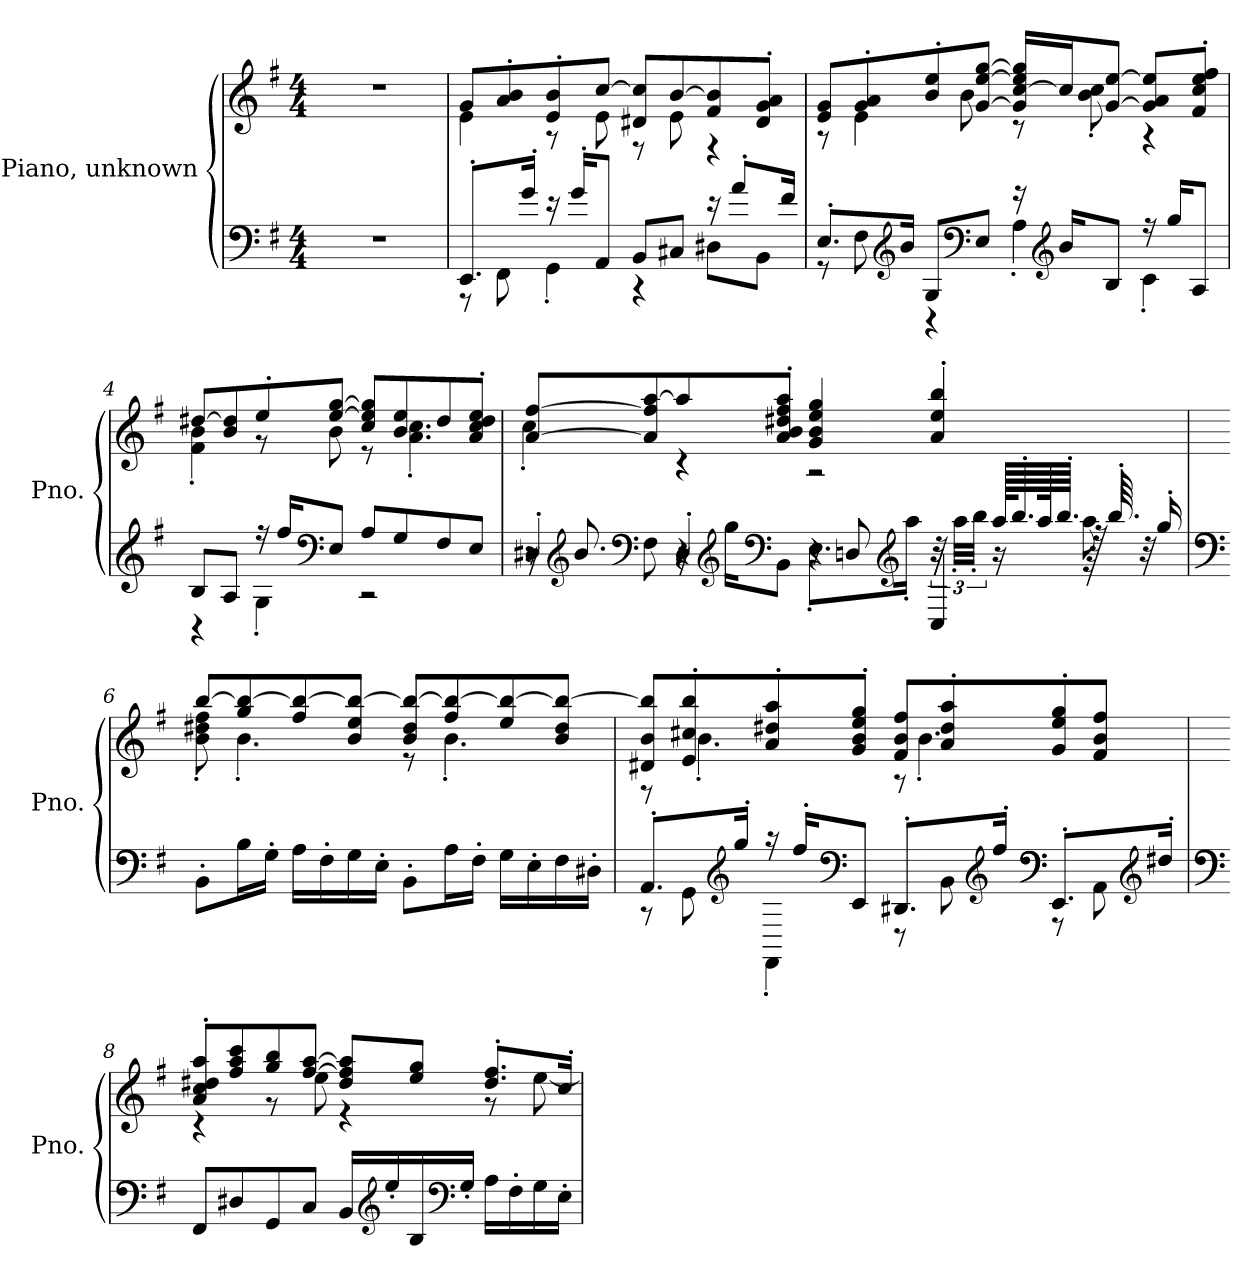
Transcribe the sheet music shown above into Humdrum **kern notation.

**kern	**kern
*part1	*part1
*staff2	*staff1
*I"Piano, unknown	*
*I'Pno.	*
*clefF4	*clefG2
*k[f#]	*k[f#]
*M4/4	*M4/4
*MM120	*MM120
=1	=1
1r	1r
=2	=2
*^	*^
8.EE'/L	8r	8g/L	4e\
.	8FF#\	8a/' 8b/'	.
16g'/Jk	.	.	.
16r	4GG'\	8e/' 8b/'	8r
16g'/KL	.	.	.
8AA/J	.	[8cc/J	8e\
8BB/L	4r	8d#X/ 8cc/]L	8r
8C#X/J	.	[8b/	8e\
16r	8D#X\L	8f#/ 8b/]	4r
8a'/L	.	.	.
.	8BB\J	8d#/' 8g/' 8a/'J	.
16f#/Jk	.	.	.
=3	=3	=3	=3
8.E'/L	8r	8e/ 8g/L	8r
.	8F#\	8g/' 8a/'	4e\
*clefG2	*	*	*
16b/Jk	.	.	.
8G/L	4r	8b/' 8ee/'	.
*clefF4	*	*	*
8E/J	.	[8g/ [8ee/ [8gg/J	8b\
16r	4A'\	16g/] [16cc/ 16ee/] 16gg/]LL	8r
*clefG2	*	*	*
16b/KL	.	16cc/J]	.
8B/J	.	[8g/ [8ee/J	8b\' 8cc\'
16r	4c'\	8g/] 8a/ 8ee/]L	4r
16gg/KL	.	.	.
8A/J	.	8f#/' 8cc/' 8ee/' 8ff#/'J	.
!!LO:LB:g=z	!!
=4	=4	=4	=4
8B/L	4r	[8dd#X/L	4f#\' 4b\'
8A/J	.	8b/ 8dd#/]	.
16r	4G'\	8ee'/	8r
16ff#/KL	.	.	.
*clefF4	*	*	*
8E/J	.	[8ee/ [8gg/J	8b\
8A/L	2r	8cc/ 8ee/] 8gg/]L	8r
8G/	.	8b/ 8ee/	4.a\' 4.cc\'
8F#/	.	8dd#/	.
8E/J	.	8a/' 8cc/' 8dd#/' 8ee/'J	.
!!LO:LB:g=z	!!
=5	=5	=5	=5
*	*^	*	*
4D#X'/	8r	16r	[8a/ [8ff#/L	4cc'\
*clefG2	*	*	*	*
.	.	8.b/	.	.
*clefF4	*	*	*	*
.	8F#\	.	8a/] 8ff#/] [8aa/	.
4D#'/	16r	4r	8aa/]	4r
*clefG2	*	*	*	*
.	16gg\KL	.	.	.
*clefF4	*	*	*	*
.	8BB\J	.	8a/' 8b/' 8dd#X/' 8ff#/' 8aa/'J	.
8r	8.E'\L	4r	4g/ 4b/ 4ee/ 4gg/	2r
8Dn/	.	.	.	.
*clefG2	*	*	*	*
.	16aa'\Jk	.	.	.
16r	48r	4C/	4a/' 4ee/' 4bb/'	.
.	48aa'\LLL	.	.	.
.	48bb'\JJJ	.	.	.
128aa/KLLLL	16r	.	.	.
64.bb'/	.	.	.	.
128aa/K	.	.	.	.
64.bb'/JJJJ	.	.	.	.
128r	8aa\	.	.	.
64.bb'/	.	.	.	.
32r	.	.	.	.
16gg'/	.	.	.	.
*v	*v	*v	*	*
!!LO:LB:g=z	!!
=6	=6	=6
*clefF4	*	*
8BB'\L	[8bb/L	8b\' 8dd#X\' 8ff#\'
16B\L	8gg/ 8bb/_	4.b'\
16G'\JJ	.	.
16A\LL	8ff#/ 8bb/_	.
16F#'\	.	.
16G\	8b/ 8ee/ 8bb/_J	.
16E'\JJ	.	.
8BB'\L	8b/ 8dd#/ 8bb/_L	8r
16A\L	8ff#/ 8bb/_	4.b'\
16F#'\JJ	.	.
16G\LL	8ee/ 8bb/_	.
16E'\	.	.
16F#\	8b/ 8dd#/ 8bb/_J	.
16D#X'\JJ	.	.
=7	=7	=7
*^	*	*
8.AA'/L	8r	8d#X/ 8b/ 8bb/]L	8r
.	8GG\	8e/' 8cc#X/' 8bb/'	4.b'\
*clefG2	*	*	*
16gg'/Jk	.	.	.
16r	4FF#'\	8a/' 8dd#X/' 8aa/'	.
16ff#'/KL	.	.	.
*clefF4	*	*	*
8EE/J	.	8g/' 8b/' 8ee/' 8gg/'J	.
8.DD#X'/L	8r	8f#/ 8b/ 8ff#/L	8r
.	8BB\	8a/' 8dd#/' 8aa/'	4.b'\
*clefG2	*	*	*
16ff#'/Jk	.	.	.
*clefF4	*	*	*
8.EE'/L	8r	8g/' 8ee/' 8gg/'	.
.	8AA\	8f#/ 8b/ 8ff#/J	.
*clefG2	*	*	*
16dd#X'/Jk	.	.	.
*v	*v	*	*
!!LO:LB:g=z	!!
=8	=8	=8
*clefF4	*	*
8FF#/L	8a/' 8cc/' 8dd#X/' 8aa/'L	4r
8D#X/	8ff#/ 8aa/ 8ccc/	.
8GG/	8gg/ 8bb/	8r
8C/J	[8ff#/ [8aa/J	8ee\
16BB/LL	8dd#/ 8ff#/] 8aa/]L	4r
*clefG2	*	*
16ee'/	.	.
16B/	8ee/ 8gg/J	.
*clefF4	*	*
16G'/JJ	.	.
16A\LL	8.dd#/' 8.ff#/'L	8r
16F#'\	.	.
16G\	.	[8ee\
16E'\JJ	16cc'/Jk	.
*	*v	*v
=	=
*-	*-
